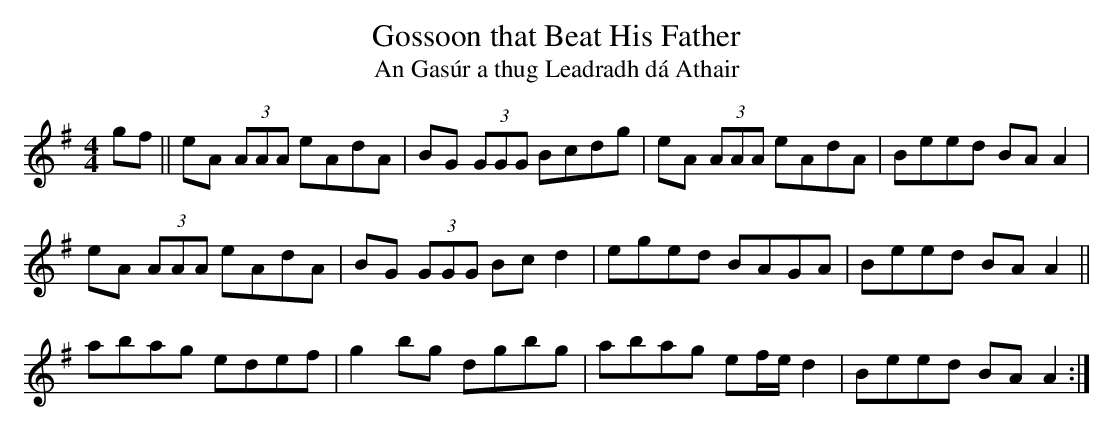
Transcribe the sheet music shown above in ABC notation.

X:1
T: Gossoon that Beat His Father
T: An Gas\'ur a thug Leadradh d\'a Athair
L: 1/8
M: 4/4
K: Ador
gf||eA (3AAA eAdA|BG (3GGG Bcdg|eA (3AAA eAdA|Beed BA A2|
eA (3AAA eAdA|BG (3GGG Bc d2|eged BAGA|Beed BA A2 ||
abag edef|g2 bg dgbg|abag ef/e/ d2|Beed BA A2 :|
